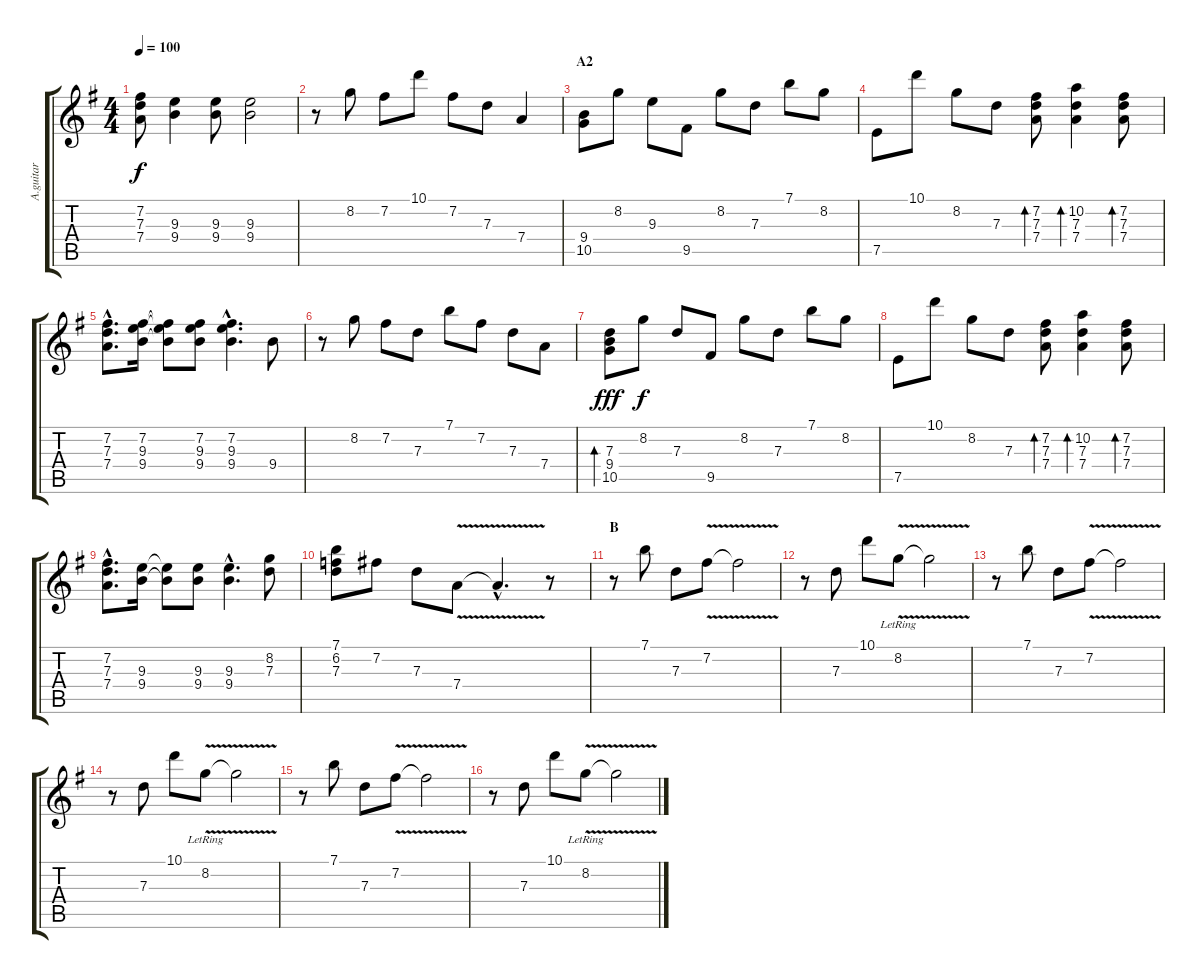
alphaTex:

\track ("A.guitar" "A.guitar") {instrument acousticguitarnylon}
\staff {score tabs}
\tuning (E4 B3 G3 D3 A2 E2) {hide}
\ts (4 4)
\tempo 100
\clef g2
\ks g
(7.2 7.3 7.4).8{dy f} (9.3 9.4).4 (9.3 9.4).8 (9.3 9.4).2 |
r.8 8.2.8 7.2.8 10.1.8 7.2.8 7.3.8 7.4.4 |
\section ("" "A2")
(9.4 10.5).8 8.2.8 9.3.8 9.5.8 8.2.8 7.3.8 7.1.8 8.2.8 |
7.5.8 10.1.8 8.2.8 7.3.8 (7.2 7.3 7.4).8{bd 120} (10.2 7.3 7.4).4{bd 120} (7.2 7.3 7.4).8{bd 120} |
(7.2{hac} 7.3{hac} 7.4{hac}).8{d} (7.2 9.3 9.4).16 (7.2{t} 9.3{t} 9.4{t}).8 (7.2 9.3 9.4).8 (7.2{hac} 9.3{hac} 9.4{hac}).4{d} 9.4.8 |
r.8 8.2.8 7.2.8 7.3.8 7.1.8 7.2.8 7.3.8 7.4.8 |
(7.3 9.4 10.5).8{bd 240 dy fff} 8.2.8{dy f} 7.3.8 9.5.8 8.2.8 7.3.8 7.1.8 8.2.8 |
7.5.8 10.1.8 8.2.8 7.3.8 (7.2 7.3 7.4).8{bd 120} (10.2 7.3 7.4).4{bd 120} (7.2 7.3 7.4).8{bd 120} |
(7.2{hac} 7.3{hac} 7.4{hac}).8{d} (9.3 9.4).16 (9.3{t} 9.4{t}).8 (9.3 9.4).8 (9.3{hac} 9.4{hac}).4{d} (8.2 7.3).8 |
(7.1 6.2 7.3).8 7.2.8 7.3.8 7.4{v}.8 7.4{hac t}.4{d} r.8 |
\section ("" "B")
r.8 7.1.8 7.3.8 7.2{v}.8 7.2{t}.2 |
r.8 7.3.8 10.1.8 8.2{v lr}.8 8.2{t}.2 |
r.8 7.1.8 7.3.8 7.2{v}.8 7.2{t}.2 |
r.8 7.3.8 10.1.8 8.2{v lr}.8 8.2{t}.2 |
r.8 7.1.8 7.3.8 7.2{v}.8 7.2{t}.2 |
r.8 7.3.8 10.1.8 8.2{v lr}.8 8.2{t}.2
